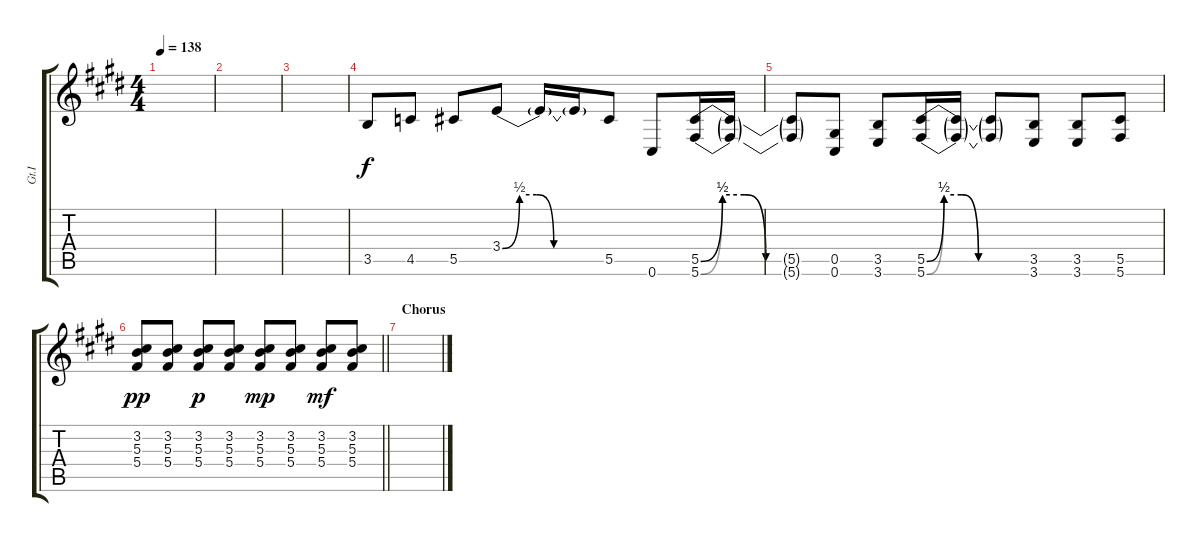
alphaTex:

\track ("Gt.I" "Gt.I") {instrument distortionguitar}
\staff {score tabs}
\tuning (Eb4 Bb3 Gb3 Db3 Ab2 Db2) {hide}
\ts (4 4)
\tempo 138
\clef g2
\ks e
|
|
|
3.5.8 4.5.8 5.5.8 3.4{be (custom 0 0 10 2 20 2 30 0 60 0)}.8 3.4{t}.16 3.4{t}.16 5.5.8 0.6.8 (5.5{be (custom 0 0 10 2 20 2 30 0 60 0)} 5.6{be (custom 0 0 10 2 20 2 30 0 60 0)}).16 (5.5{t} 5.6{t}).16 |
(5.5{t} 5.6{t}).8 (0.5 0.6).8 (3.5 3.6).8 (5.5{be (custom 0 0 10 2 20 2 30 0 60 0)} 5.6{be (custom 0 0 10 2 20 2 30 0 60 0)}).16 (5.5{t} 5.6{t}).16 (5.5{t} 5.6{t}).8 (3.5 3.6).8 (3.5 3.6).8 (5.5 5.6).8 |
\barLineRight lightlight
(3.2 5.3 5.4).8{txt "" dy pp} (3.2 5.3 5.4).8 (3.2 5.3 5.4).8{dy p} (3.2 5.3 5.4).8 (3.2 5.3 5.4).8{dy mp} (3.2 5.3 5.4).8 (3.2 5.3 5.4).8{dy mf} (3.2 5.3 5.4).8 |
\section ("" "Chorus")
